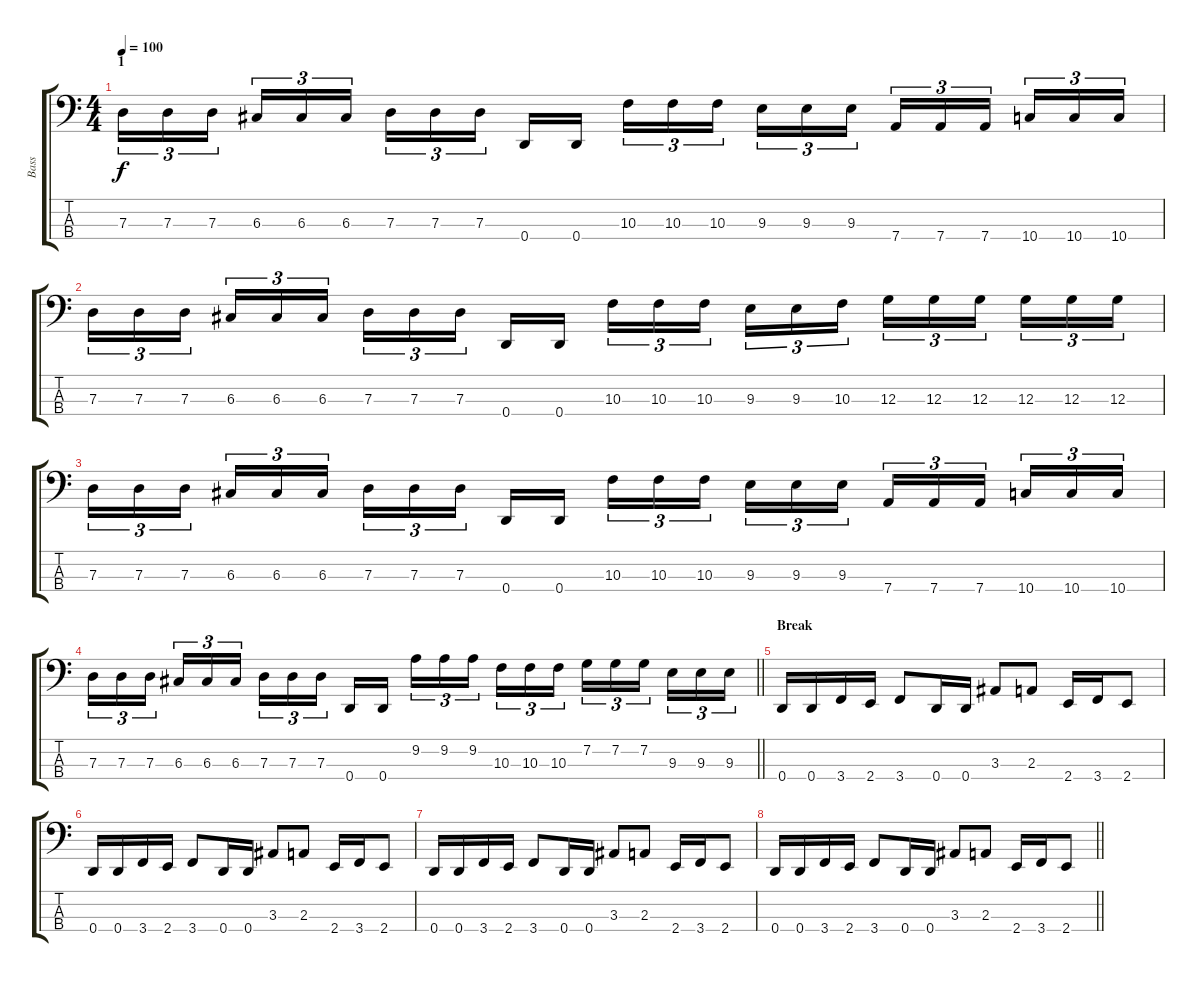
\track ("Bass" "Bass") {instrument electricbassfinger}
\staff {score tabs}
\tuning (F2 C2 G1 D1) {hide}
\ts (4 4)
\section ("" "1")
\tempo 100
\clef f4
\ks c
7.3.16{tu (3 2) dy f} 7.3.16{tu (3 2)} 7.3.16{tu (3 2) beam splitsecondary} 6.3.16{tu (3 2)} 6.3.16{tu (3 2)} 6.3.16{tu (3 2)} 7.3.16{tu (3 2)} 7.3.16{tu (3 2)} 7.3.16{tu (3 2) beam splitsecondary} 0.4.16 0.4.16 10.3.16{tu (3 2)} 10.3.16{tu (3 2)} 10.3.16{tu (3 2) beam splitsecondary} 9.3.16{tu (3 2)} 9.3.16{tu (3 2)} 9.3.16{tu (3 2)} 7.4.16{tu (3 2)} 7.4.16{tu (3 2)} 7.4.16{tu (3 2) beam splitsecondary} 10.4.16{tu (3 2)} 10.4.16{tu (3 2)} 10.4.16{tu (3 2)} |
7.3.16{tu (3 2)} 7.3.16{tu (3 2)} 7.3.16{tu (3 2) beam splitsecondary} 6.3.16{tu (3 2)} 6.3.16{tu (3 2)} 6.3.16{tu (3 2)} 7.3.16{tu (3 2)} 7.3.16{tu (3 2)} 7.3.16{tu (3 2) beam splitsecondary} 0.4.16 0.4.16 10.3.16{tu (3 2)} 10.3.16{tu (3 2)} 10.3.16{tu (3 2) beam splitsecondary} 9.3.16{tu (3 2)} 9.3.16{tu (3 2)} 10.3.16{tu (3 2)} 12.3.16{tu (3 2)} 12.3.16{tu (3 2)} 12.3.16{tu (3 2) beam splitsecondary} 12.3.16{tu (3 2)} 12.3.16{tu (3 2)} 12.3.16{tu (3 2)} |
7.3.16{tu (3 2)} 7.3.16{tu (3 2)} 7.3.16{tu (3 2) beam splitsecondary} 6.3.16{tu (3 2)} 6.3.16{tu (3 2)} 6.3.16{tu (3 2)} 7.3.16{tu (3 2)} 7.3.16{tu (3 2)} 7.3.16{tu (3 2) beam splitsecondary} 0.4.16 0.4.16 10.3.16{tu (3 2)} 10.3.16{tu (3 2)} 10.3.16{tu (3 2) beam splitsecondary} 9.3.16{tu (3 2)} 9.3.16{tu (3 2)} 9.3.16{tu (3 2)} 7.4.16{tu (3 2)} 7.4.16{tu (3 2)} 7.4.16{tu (3 2) beam splitsecondary} 10.4.16{tu (3 2)} 10.4.16{tu (3 2)} 10.4.16{tu (3 2)} |
\barLineRight lightlight
7.3.16{tu (3 2)} 7.3.16{tu (3 2)} 7.3.16{tu (3 2) beam splitsecondary} 6.3.16{tu (3 2)} 6.3.16{tu (3 2)} 6.3.16{tu (3 2)} 7.3.16{tu (3 2)} 7.3.16{tu (3 2)} 7.3.16{tu (3 2) beam splitsecondary} 0.4.16 0.4.16 9.2.16{tu (3 2)} 9.2.16{tu (3 2)} 9.2.16{tu (3 2) beam splitsecondary} 10.3.16{tu (3 2)} 10.3.16{tu (3 2)} 10.3.16{tu (3 2)} 7.2.16{tu (3 2)} 7.2.16{tu (3 2)} 7.2.16{tu (3 2) beam splitsecondary} 9.3.16{tu (3 2)} 9.3.16{tu (3 2)} 9.3.16{tu (3 2)} |
\section ("" "Break")
0.4.16 0.4.16 3.4.16 2.4.16 3.4.8 0.4.16 0.4.16 3.3.8 2.3.8 2.4.16 3.4.16 2.4.8 |
0.4.16 0.4.16 3.4.16 2.4.16 3.4.8 0.4.16 0.4.16 3.3.8 2.3.8 2.4.16 3.4.16 2.4.8 |
0.4.16 0.4.16 3.4.16 2.4.16 3.4.8 0.4.16 0.4.16 3.3.8 2.3.8 2.4.16 3.4.16 2.4.8 |
\barLineRight lightlight
0.4.16 0.4.16 3.4.16 2.4.16 3.4.8 0.4.16 0.4.16 3.3.8 2.3.8 2.4.16 3.4.16 2.4.8
